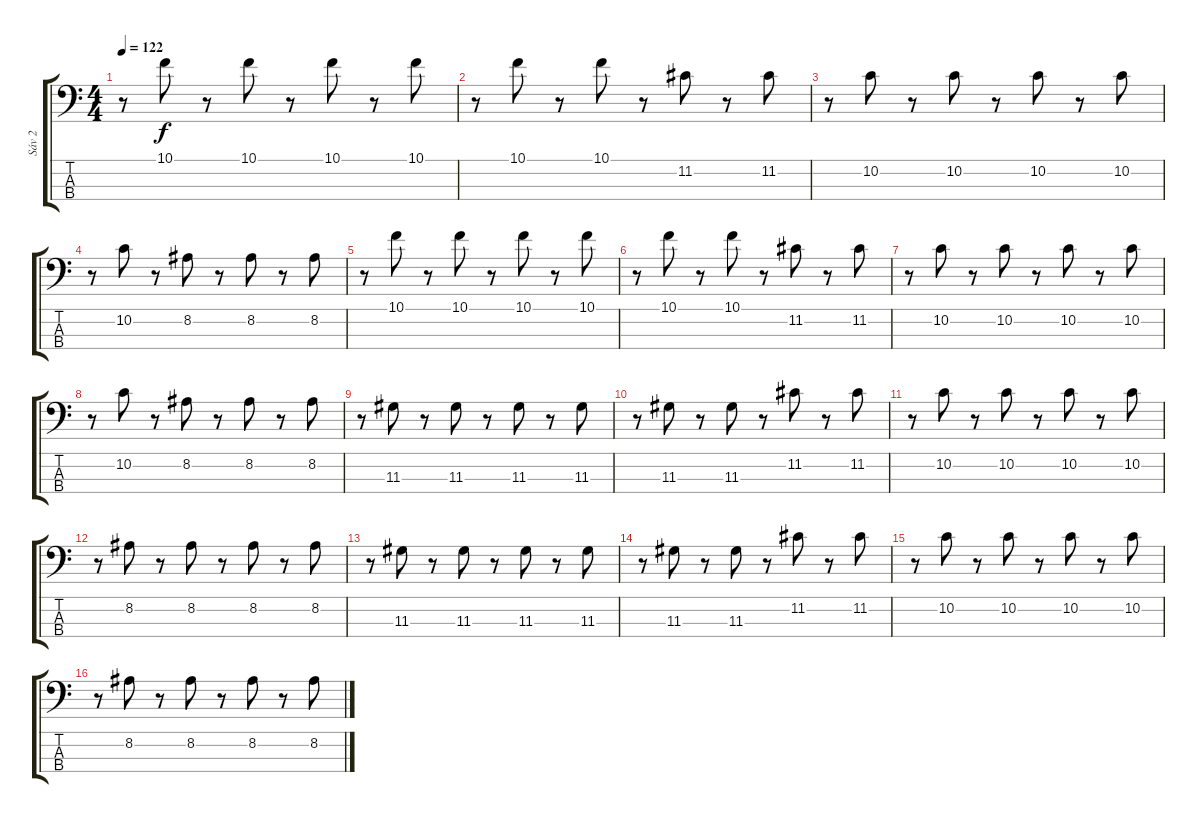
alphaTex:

\track ("Sáv 2" "Sáv 2") {mute instrument electricbassfinger}
\staff {score tabs}
\tuning (G2 D2 A1 E1) {hide}
\ts (4 4)
\tempo 122
\clef f4
\ks c
r.8{dy f} 10.1.8 r.8 10.1.8 r.8 10.1.8 r.8 10.1.8 |
r.8 10.1.8 r.8 10.1.8 r.8 11.2.8 r.8 11.2.8 |
r.8 10.2.8 r.8 10.2.8 r.8 10.2.8 r.8 10.2.8 |
r.8 10.2.8 r.8 8.2.8 r.8 8.2.8 r.8 8.2.8 |
r.8 10.1.8 r.8 10.1.8 r.8 10.1.8 r.8 10.1.8 |
r.8 10.1.8 r.8 10.1.8 r.8 11.2.8 r.8 11.2.8 |
r.8 10.2.8 r.8 10.2.8 r.8 10.2.8 r.8 10.2.8 |
r.8 10.2.8 r.8 8.2.8 r.8 8.2.8 r.8 8.2.8 |
r.8 11.3.8 r.8 11.3.8 r.8 11.3.8 r.8 11.3.8 |
r.8 11.3.8 r.8 11.3.8 r.8 11.2.8 r.8 11.2.8 |
r.8 10.2.8 r.8 10.2.8 r.8 10.2.8 r.8 10.2.8 |
r.8 8.2.8 r.8 8.2.8 r.8 8.2.8 r.8 8.2.8 |
r.8 11.3.8 r.8 11.3.8 r.8 11.3.8 r.8 11.3.8 |
r.8 11.3.8 r.8 11.3.8 r.8 11.2.8 r.8 11.2.8 |
r.8 10.2.8 r.8 10.2.8 r.8 10.2.8 r.8 10.2.8 |
r.8 8.2.8 r.8 8.2.8 r.8 8.2.8 r.8 8.2.8
